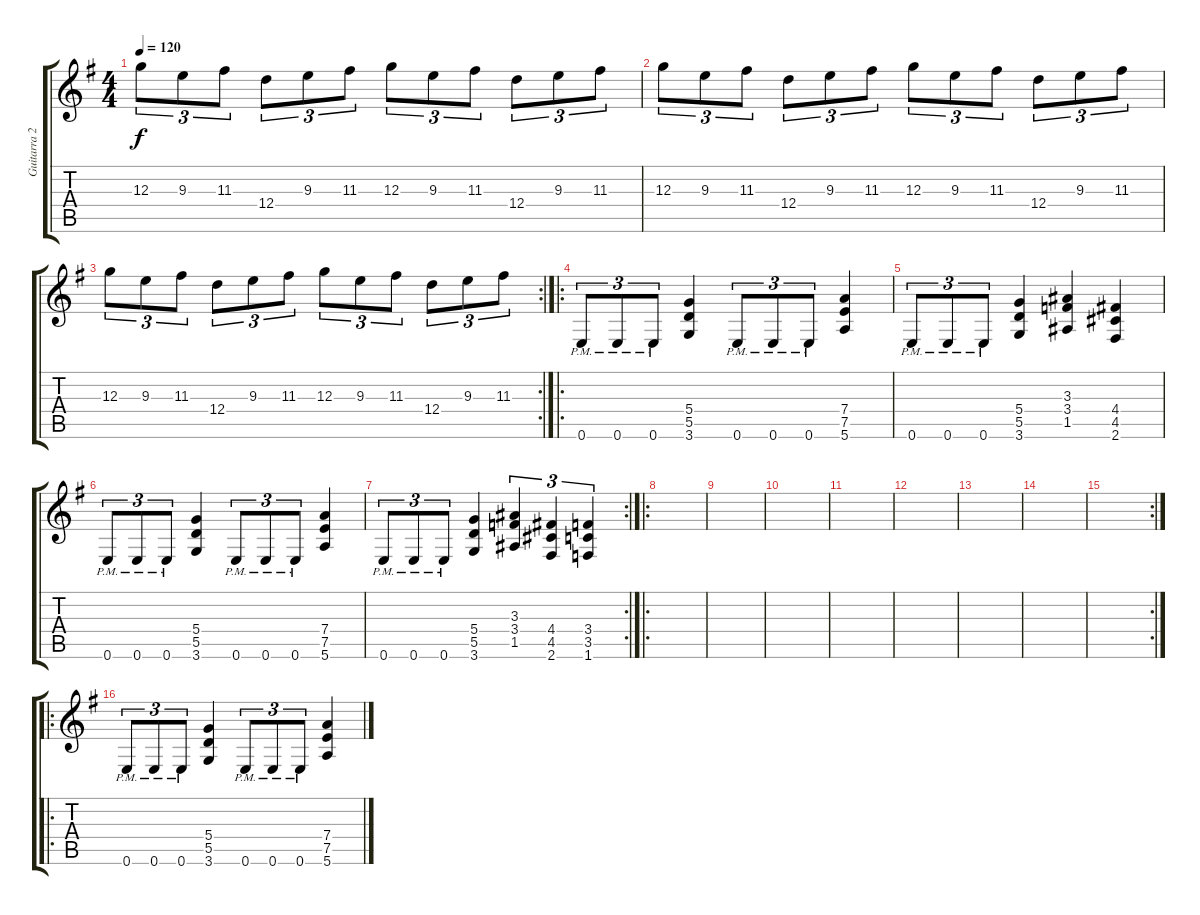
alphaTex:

\track ("Guitarra 2" "Guitarra 2") {instrument overdrivenguitar}
\staff {score tabs}
\tuning (E4 B3 G3 D3 A2 E2) {hide}
\ts (4 4)
\tempo 120
\clef g2
\ks g
12.3.8{tu (3 2) dy f} 9.3.8{tu (3 2)} 11.3.8{tu (3 2)} 12.4.8{tu (3 2)} 9.3.8{tu (3 2)} 11.3.8{tu (3 2)} 12.3.8{tu (3 2)} 9.3.8{tu (3 2)} 11.3.8{tu (3 2)} 12.4.8{tu (3 2)} 9.3.8{tu (3 2)} 11.3.8{tu (3 2)} |
12.3.8{tu (3 2)} 9.3.8{tu (3 2)} 11.3.8{tu (3 2)} 12.4.8{tu (3 2)} 9.3.8{tu (3 2)} 11.3.8{tu (3 2)} 12.3.8{tu (3 2)} 9.3.8{tu (3 2)} 11.3.8{tu (3 2)} 12.4.8{tu (3 2)} 9.3.8{tu (3 2)} 11.3.8{tu (3 2)} |
\rc 2
12.3.8{tu (3 2)} 9.3.8{tu (3 2)} 11.3.8{tu (3 2)} 12.4.8{tu (3 2)} 9.3.8{tu (3 2)} 11.3.8{tu (3 2)} 12.3.8{tu (3 2)} 9.3.8{tu (3 2)} 11.3.8{tu (3 2)} 12.4.8{tu (3 2)} 9.3.8{tu (3 2)} 11.3.8{tu (3 2)} |
\ro
0.6{pm}.8{tu (3 2)} 0.6{pm}.8{tu (3 2)} 0.6{pm}.8{tu (3 2)} (5.4 5.5 3.6).4 0.6{pm}.8{tu (3 2)} 0.6{pm}.8{tu (3 2)} 0.6{pm}.8{tu (3 2)} (7.4 7.5 5.6).4 |
0.6{pm}.8{tu (3 2)} 0.6{pm}.8{tu (3 2)} 0.6{pm}.8{tu (3 2)} (5.4 5.5 3.6).4 (3.3 3.4 1.5).4 (4.4 4.5 2.6).4 |
0.6{pm}.8{tu (3 2)} 0.6{pm}.8{tu (3 2)} 0.6{pm}.8{tu (3 2)} (5.4 5.5 3.6).4 0.6{pm}.8{tu (3 2)} 0.6{pm}.8{tu (3 2)} 0.6{pm}.8{tu (3 2)} (7.4 7.5 5.6).4 |
\rc 2
0.6{pm}.8{tu (3 2)} 0.6{pm}.8{tu (3 2)} 0.6{pm}.8{tu (3 2)} (5.4 5.5 3.6).4 (3.3 3.4 1.5).4{tu (3 2)} (4.4 4.5 2.6).4{tu (3 2)} (3.4 3.5 1.6).4{tu (3 2)} |
\ro
|
|
|
|
|
|
|
\rc 2
|
\ro
0.6{pm}.8{tu (3 2)} 0.6{pm}.8{tu (3 2)} 0.6{pm}.8{tu (3 2)} (5.4 5.5 3.6).4 0.6{pm}.8{tu (3 2)} 0.6{pm}.8{tu (3 2)} 0.6{pm}.8{tu (3 2)} (7.4 7.5 5.6).4
